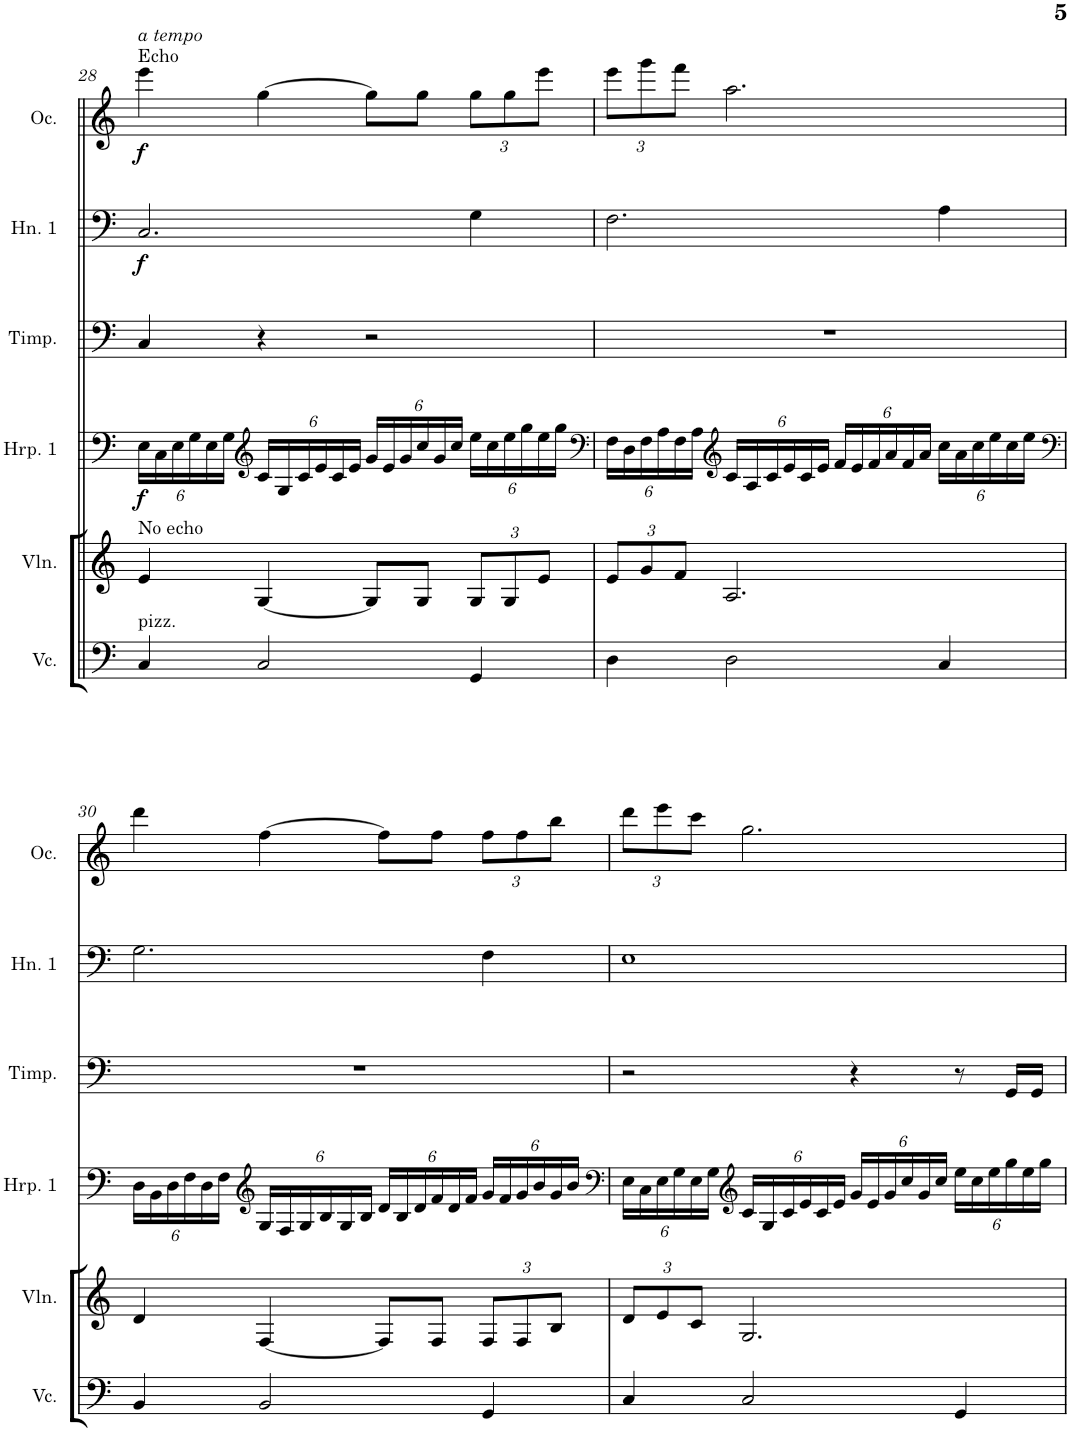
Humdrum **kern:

**kern	**kern	**kern	**dynam	**kern	**kern	**dynam	**kern	**dynam	**kern	**dynam
*part7	*part6	*part5	*part5	*part4	*part3	*part3	*part2	*part2	*part1	*part1
*staff7	*staff6	*staff5	*staff5	*staff4	*staff3	*staff3	*staff2	*staff2	*staff1	*staff1
*I"Violoncello	*I"Violin	*I"Harp 1	*	*I"Timpani	*I"Horn 1	*	*I"C Soprano Ocarina	*	*I"Ocarina	*
*I'Vc.	*I'Vln.	*I'Hrp. 1	*	*I'Timp.	*I'Hn. 1	*	*I'Oc	*	*I'Oc.	*
!!LO:PB:g=z
*clefF4	*clefG2	*clefF4	*	*clefF4	*clefF4	*	*clefG2	*	*clefG2	*
*	*	*	*	*	*Trd4c7	*	*	*	*	*
*k[]	*k[]	*k[]	*	*k[]	*k[]	*	*k[]	*	*k[]	*
*M4/4	*M4/4	*M4/4	*	*M4/4	*M4/4	*	*M4/4	*	*M4/4	*
*met(c)	*met(c)	*met(c)	*	*met(c)	*met(c)	*	*met(c)	*	*met(c)	*
*	*	*Xbrackettup	*	*	*	*	*	*	*	*
=28	=28	=28	=28	=28	=28	=28	=28	=28	=28	=28
!	!	!	!	!	!	!	!	!	!LO:TX:a:i:t=a tempo	!
!	!	!	!	!	!	!	!	!	!LO:TX:a:t=Echo	!
!	!LO:TX:a:t=No echo	!	!	!	!	!	!	!	!	!
!LO:TX:a:t=pizz.	!	!	!	!	!	!	!	!	!	!
!	!	!	!LO:DY:b	!	!	!LO:DY:b	!	!	!	!LO:DY:b
4C/	4e/	24E\LL	f	4C/	2.C/	f	16r	.	4eee\	f
.	.	24C\	.	.	.	.	.	.	.	.
!	!	!	!	!	!	!	!	!LO:DY:b	!	!
.	.	.	.	.	.	.	4eee	mf	.	.
.	.	24E\	.	.	.	.	.	.	.	.
.	.	24G\	.	.	.	.	.	.	.	.
.	.	24E\	.	.	.	.	.	.	.	.
.	.	24G\JJ	.	.	.	.	.	.	.	.
*	*	*clefG2	*	*	*	*	*	*	*	*
2C/	[4G/	24c/LL	.	4r	.	.	.	.	[4gg\	.
.	.	24G/	.	.	.	.	.	.	.	.
.	.	.	.	.	.	.	[4gg	.	.	.
.	.	24c/	.	.	.	.	.	.	.	.
.	.	24e/	.	.	.	.	.	.	.	.
.	.	24c/	.	.	.	.	.	.	.	.
.	.	24e/JJ	.	.	.	.	.	.	.	.
.	8G/L]	24g/LL	.	2r	.	.	.	.	8gg\L]	.
.	.	24e/	.	.	.	.	.	.	.	.
.	.	.	.	.	.	.	8gg\L]	.	.	.
.	.	24g/	.	.	.	.	.	.	.	.
.	8G/J	24cc/	.	.	.	.	.	.	8gg\J	.
.	.	24g/	.	.	.	.	.	.	.	.
.	.	.	.	.	.	.	8gg\J	.	.	.
.	.	24cc/JJ	.	.	.	.	.	.	.	.
*	*Xbrackettup	*	*	*	*	*	*	*	*Xbrackettup	*
4GG/	12G/L	24ee\LL	.	.	4G\	.	.	.	12gg\L	.
.	.	24cc\	.	.	.	.	.	.	.	.
.	.	.	.	.	.	.	[24.gg\KL	.	.	.
.	12G/	24ee\	.	.	.	.	.	.	12gg\	.
*	*	*	*	*	*	*	*Xbrackettup	*	*	*
.	.	24gg\	.	.	.	.	48gg\KK]	.	.	.
.	.	.	.	.	.	.	12gg\	.	.	.
.	12e/J	24ee\	.	.	.	.	.	.	12eee\J	.
.	.	24gg\JJ	.	.	.	.	.	.	.	.
.	.	.	.	.	.	.	[48eee\Jkk	.	.	.
=29	=29	=29	=29	=29	=29	=29	=29	=29	=29	=29
*	*	*clefF4	*	*	*	*	*	*	*	*
4D\	12e/L	24F\LL	.	1r	2.F\	.	24.eee\KL]	.	12eee\L	.
.	.	24D\	.	.	.	.	.	.	.	.
.	.	.	.	.	.	.	12eee\	.	.	.
.	12g/	24F\	.	.	.	.	.	.	12ggg\	.
.	.	24A\	.	.	.	.	.	.	.	.
.	.	.	.	.	.	.	12ggg\	.	.	.
.	12f/J	24F\	.	.	.	.	.	.	12fff\J	.
.	.	24A\JJ	.	.	.	.	.	.	.	.
.	.	.	.	.	.	.	[48fff\Jkk	.	.	.
*	*	*clefG2	*	*	*	*	*	*	*	*
2D\	2.A/	24c/LL	.	.	.	.	24.fff]	.	2.aa\	.
.	.	24A/	.	.	.	.	.	.	.	.
.	.	.	.	.	.	.	[2aa	.	.	.
.	.	24c/	.	.	.	.	.	.	.	.
.	.	24e/	.	.	.	.	.	.	.	.
.	.	24c/	.	.	.	.	.	.	.	.
.	.	24e/JJ	.	.	.	.	.	.	.	.
.	.	24f/LL	.	.	.	.	.	.	.	.
.	.	24e/	.	.	.	.	.	.	.	.
.	.	24f/	.	.	.	.	.	.	.	.
.	.	24a/	.	.	.	.	.	.	.	.
.	.	24f/	.	.	.	.	.	.	.	.
.	.	24a/JJ	.	.	.	.	.	.	.	.
4C/	.	24cc\LL	.	.	4A\	.	.	.	.	.
.	.	24a\	.	.	.	.	.	.	.	.
.	.	.	.	.	.	.	8.aa_	.	.	.
.	.	24cc\	.	.	.	.	.	.	.	.
.	.	24ee\	.	.	.	.	.	.	.	.
.	.	24cc\	.	.	.	.	.	.	.	.
.	.	24ee\JJ	.	.	.	.	.	.	.	.
!!LO:LB:g=z
=30	=30	=30	=30	=30	=30	=30	=30	=30	=30	=30
*	*	*clefF4	*	*	*	*	*	*	*	*
4BB/	4d/	24D\LL	.	1r	2.G\	.	4aa_	.	4ddd\	.
.	.	24BB\	.	.	.	.	.	.	.	.
.	.	24D\	.	.	.	.	.	.	.	.
.	.	24F\	.	.	.	.	.	.	.	.
.	.	24D\	.	.	.	.	.	.	.	.
.	.	24F\JJ	.	.	.	.	.	.	.	.
*	*	*clefG2	*	*	*	*	*	*	*	*
2BB/	[4F/	24G/LL	.	.	.	.	16aa]	.	[4ff\	.
.	.	24F/	.	.	.	.	.	.	.	.
.	.	.	.	.	.	.	[4ff	.	.	.
.	.	24G/	.	.	.	.	.	.	.	.
.	.	24B/	.	.	.	.	.	.	.	.
.	.	24G/	.	.	.	.	.	.	.	.
.	.	24B/JJ	.	.	.	.	.	.	.	.
.	8F/L]	24d/LL	.	.	.	.	.	.	8ff\L]	.
.	.	24B/	.	.	.	.	.	.	.	.
.	.	.	.	.	.	.	8ff\L]	.	.	.
.	.	24d/	.	.	.	.	.	.	.	.
.	8F/J	24f/	.	.	.	.	.	.	8ff\J	.
.	.	24d/	.	.	.	.	.	.	.	.
.	.	.	.	.	.	.	8ff\J	.	.	.
.	.	24f/JJ	.	.	.	.	.	.	.	.
4GG/	12F/L	24g/LL	.	.	4F\	.	.	.	12ff\L	.
.	.	24f/	.	.	.	.	.	.	.	.
.	.	.	.	.	.	.	[24.ff\KL	.	.	.
.	12F/	24g/	.	.	.	.	.	.	12ff\	.
.	.	24b/	.	.	.	.	48ff\KK]	.	.	.
.	.	.	.	.	.	.	12ff\	.	.	.
.	12B/J	24g/	.	.	.	.	.	.	12bb\J	.
.	.	24b/JJ	.	.	.	.	.	.	.	.
.	.	.	.	.	.	.	[48bb\Jkk	.	.	.
=31	=31	=31	=31	=31	=31	=31	=31	=31	=31	=31
*	*	*clefF4	*	*	*	*	*	*	*	*
4C/	12d/L	24E\LL	.	2r	1E	.	24.bb\KL]	.	12ddd\L	.
.	.	24C\	.	.	.	.	.	.	.	.
.	.	.	.	.	.	.	12ddd\	.	.	.
.	12e/	24E\	.	.	.	.	.	.	12eee\	.
.	.	24G\	.	.	.	.	.	.	.	.
.	.	.	.	.	.	.	12eee\	.	.	.
.	12c/J	24E\	.	.	.	.	.	.	12ccc\J	.
.	.	24G\JJ	.	.	.	.	.	.	.	.
.	.	.	.	.	.	.	[48ccc\Jkk	.	.	.
*	*	*clefG2	*	*	*	*	*	*	*	*
2C/	2.G/	24c/LL	.	.	.	.	24.ccc]	.	2.gg\	.
.	.	24G/	.	.	.	.	.	.	.	.
.	.	.	.	.	.	.	[2gg	.	.	.
.	.	24c/	.	.	.	.	.	.	.	.
.	.	24e/	.	.	.	.	.	.	.	.
.	.	24c/	.	.	.	.	.	.	.	.
.	.	24e/JJ	.	.	.	.	.	.	.	.
.	.	24g/LL	.	4r	.	.	.	.	.	.
.	.	24e/	.	.	.	.	.	.	.	.
.	.	24g/	.	.	.	.	.	.	.	.
.	.	24cc/	.	.	.	.	.	.	.	.
.	.	24g/	.	.	.	.	.	.	.	.
.	.	24cc/JJ	.	.	.	.	.	.	.	.
4GG/	.	24ee\LL	.	8r	.	.	.	.	.	.
.	.	24cc\	.	.	.	.	.	.	.	.
.	.	.	.	.	.	.	8.gg_	.	.	.
.	.	24ee\	.	.	.	.	.	.	.	.
.	.	24gg\	.	16GG/LL	.	.	.	.	.	.
.	.	24ee\	.	.	.	.	.	.	.	.
.	.	.	.	16GG/JJ	.	.	.	.	.	.
.	.	24gg\JJ	.	.	.	.	.	.	.	.
=	=	=	=	=	=	=	=	=	=	=
*-	*-	*-	*-	*-	*-	*-	*-	*-	*-	*-
